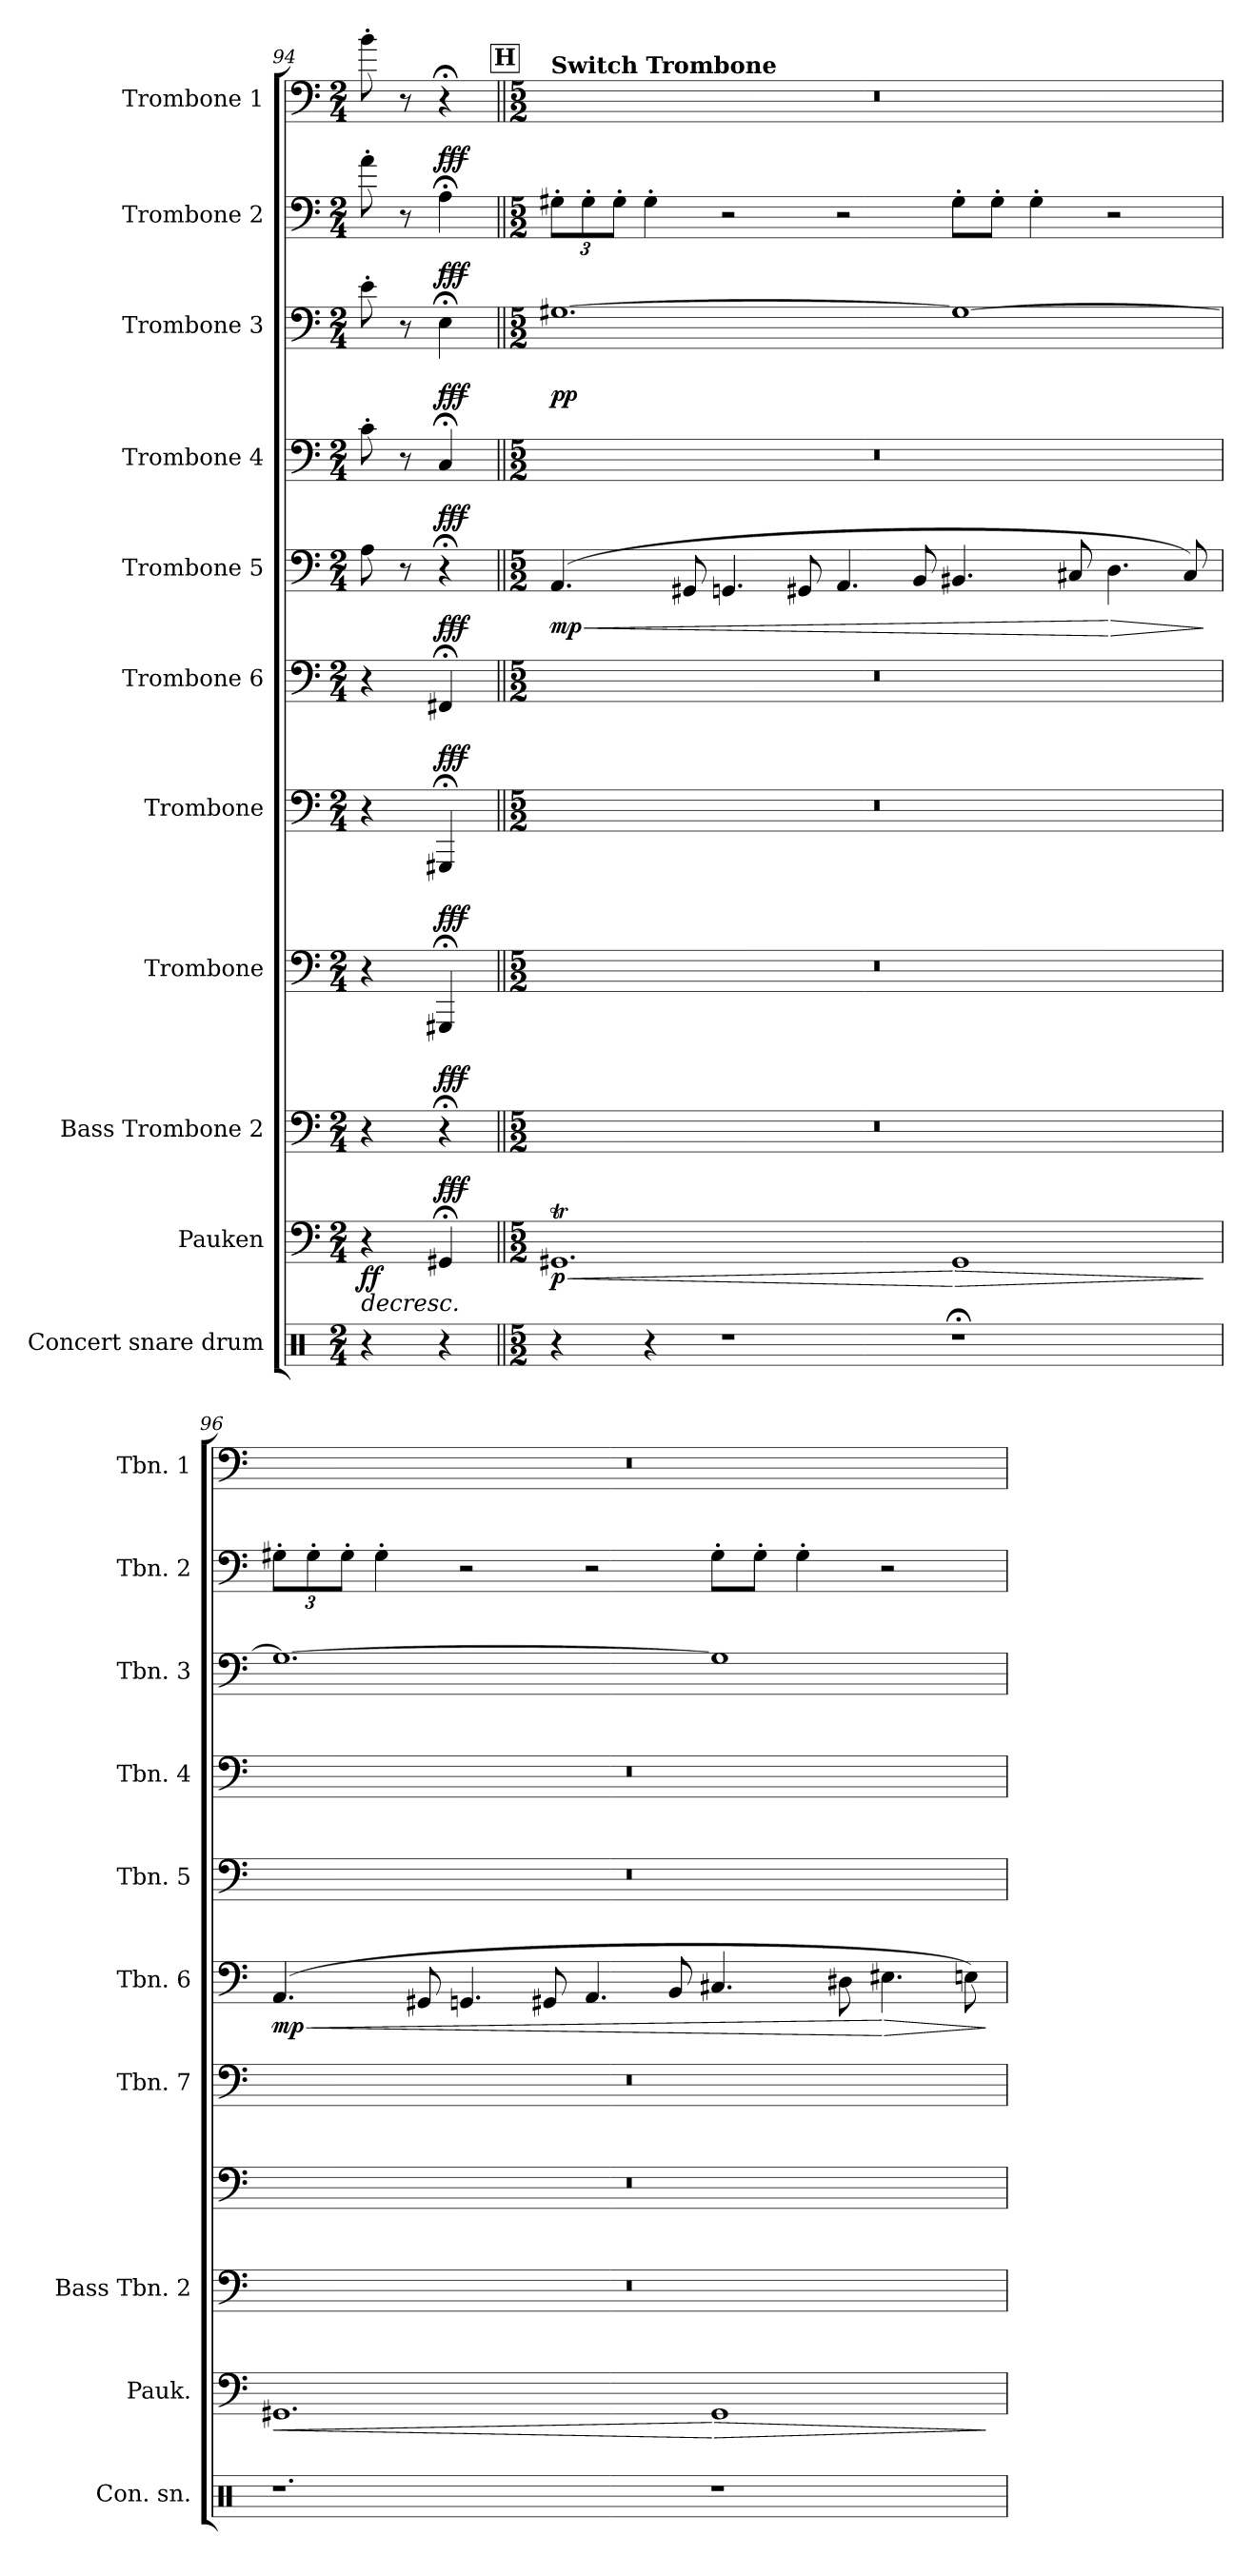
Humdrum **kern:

**kern	**kern	**dynam	**kern	**dynam	**kern	**dynam	**kern	**dynam	**kern	**dynam	**kern	**dynam	**kern	**dynam	**kern	**dynam	**kern	**dynam	**kern	**dynam
*part11	*part10	*part10	*part9	*part9	*part8	*part8	*part7	*part7	*part6	*part6	*part5	*part5	*part4	*part4	*part3	*part3	*part2	*part2	*part1	*part1
*staff11	*staff10	*staff10	*staff9	*staff9	*staff8	*staff8	*staff7	*staff7	*staff6	*staff6	*staff5	*staff5	*staff4	*staff4	*staff3	*staff3	*staff2	*staff2	*staff1	*staff1
*I"Concert snare drum	*I"Pauken	*	*I"Bass Trombone 2	*	*I"Trombone	*	*I"Trombone	*	*I"Trombone 6	*	*I"Trombone 5	*	*I"Trombone 4	*	*I"Trombone 3	*	*I"Trombone 2	*	*I"Trombone 1	*
*I'Con. sn.	*I'Pauk.	*	*I'Bass Tbn. 2	*	*	*	*I'Tbn. 7	*	*I'Tbn. 6	*	*I'Tbn. 5	*	*I'Tbn. 4	*	*I'Tbn. 3	*	*I'Tbn. 2	*	*I'Tbn. 1	*
*clefX	*clefF4	*	*clefF4	*	*clefF4	*	*clefF4	*	*clefF4	*	*clefF4	*	*clefF4	*	*clefF4	*	*clefF4	*	*clefF4	*
*k[]	*k[]	*	*k[]	*	*k[]	*	*k[]	*	*k[]	*	*k[]	*	*k[]	*	*k[]	*	*k[]	*	*k[]	*
*M2/4	*M2/4	*	*M2/4	*	*M2/4	*	*M2/4	*	*M2/4	*	*M2/4	*	*M2/4	*	*M2/4	*	*M2/4	*	*M2/4	*
=94	=94	=94	=94	=94	=94	=94	=94	=94	=94	=94	=94	=94	=94	=94	=94	=94	=94	=94	=94	=94
!	!	!LO:HP:b	!	!	!	!	!	!	!	!	!	!	!	!	!	!	!	!	!	!
!	!	!LO:DY:n=1:b	!	!	!	!	!	!	!	!	!	!	!	!	!	!	!	!	!	!
4r	4r	> ff	4r	.	4r	.	4r	.	4r	.	8A\	.	8c'\	.	8e'\	.	8a'\	.	8b'\	.
.	.	.	.	.	.	.	.	.	.	.	8r	.	8r	.	8r	.	8r	.	8r	.
!	!	!	!	!LO:HP:b	!	!LO:HP:b	!	!LO:HP:b	!	!LO:HP:b	!	!LO:HP:b	!	!LO:HP:b	!	!LO:HP:b	!	!LO:HP:b	!	!LO:HP:b
!	!	!	!	!LO:DY:n=1:b	!	!LO:DY:n=1:b	!	!LO:DY:n=1:b	!	!LO:DY:n=1:b	!	!LO:DY:n=1:b	!	!LO:DY:n=1:b	!	!LO:DY:n=1:b	!	!LO:DY:n=1:b	!	!LO:DY:n=1:b
4r	4GG#X;</	.	4r;<	> fff	4GGG#X;</	> fff	4GGG#X;</	> fff	4FF#X;</	> fff	4r;<	> fff	4C;</	> fff	4E;<\	> fff	4A;<\	> fff	4r;<	> fff
.	.	.	.	]	.	]	.	]	.	]	.	]	.	]	.	]	.	]	.	]
!!LO:PB:g=z
!!LO:REH:place=s1:a:B:fs=14:t=H
=95||	=95||	=95||	=95||	=95||	=95||	=95||	=95||	=95||	=95||	=95||	=95||	=95||	=95||	=95||	=95||	=95||	=95||	=95||	=95||	=95||
*M5/2	*M5/2	*	*M5/2	*	*M5/2	*	*M5/2	*	*M5/2	*	*M5/2	*	*M5/2	*	*M5/2	*	*M5/2	*	*M5/2	*
!	!	!LO:HP:b	!	!	!	!	!	!	!	!	!	!LO:HP:b	!	!	!	!	!	!	!	!
*	*	*	*	*	*	*	*	*	*	*	*	*	*	*	*	*	*Xbrackettup	*	*	*
!	!	!	!	!	!	!	!	!	!	!	!	!	!	!	!	!	!	!	!LO:TX:a:B:t=Switch Trombone	!
!	!	!LO:DY:n=1:b	!	!	!	!	!	!	!	!	!	!LO:DY:n=1:b	!	!	!	!LO:DY:b	!	!	!	!
4r	1.GG#Xt	< p	2%5r	.	2%5r	.	2%5r	.	2%5r	.	(>4.AA/	< mp	2%5r	.	[1.G#X	pp	12G#X'\L	.	2%5r	.
.	.	.	.	.	.	.	.	.	.	.	.	.	.	.	.	.	12G#'\	.	.	.
.	.	.	.	.	.	.	.	.	.	.	.	.	.	.	.	.	12G#'\J	.	.	.
4r	.	.	.	.	.	.	.	.	.	.	.	.	.	.	.	.	4G#'\	.	.	.
.	.	.	.	.	.	.	.	.	.	.	8GG#X/	.	.	.	.	.	.	.	.	.
1r	.	.	.	.	.	.	.	.	.	.	4.GGn/	.	.	.	.	.	2r	.	.	.
.	.	.	.	.	.	.	.	.	.	.	8GG#X/	.	.	.	.	.	.	.	.	.
.	.	.	.	.	.	.	.	.	.	.	4.AA/	.	.	.	.	.	2r	.	.	.
.	.	.	.	.	.	.	.	.	.	.	8BB/	.	.	.	.	.	.	.	.	.
!	!	!LO:HP:n=1:b	!	!	!	!	!	!	!	!	!	!	!	!	!	!	!	!	!	!
1r;<	1GG#	] [ >	.	.	.	.	.	.	.	.	4.BB#X/	.	.	.	1G#_	.	8G#'\L	.	.	.
.	.	.	.	.	.	.	.	.	.	.	.	.	.	.	.	.	8G#'\J	.	.	.
.	.	.	.	.	.	.	.	.	.	.	.	.	.	.	.	.	4G#'\	.	.	.
.	.	.	.	.	.	.	.	.	.	.	8C#X/	.	.	.	.	.	.	.	.	.
!	!	!	!	!	!	!	!	!	!	!	!	!LO:HP:n=1:b	!	!	!	!	!	!	!	!
.	.	.	.	.	.	.	.	.	.	.	4.D\	[ >	.	.	.	.	2r	.	.	.
.	.	.	.	.	.	.	.	.	.	.	8C#/)	.	.	.	.	.	.	.	.	.
.	.	]	.	.	.	.	.	.	.	.	.	]	.	.	.	.	.	.	.	.
!!LO:PB:g=z
=96	=96	=96	=96	=96	=96	=96	=96	=96	=96	=96	=96	=96	=96	=96	=96	=96	=96	=96	=96	=96
!	!	!LO:HP:b	!	!	!	!	!	!	!	!LO:HP:b	!	!	!	!	!	!	!	!	!	!
!	!	!	!	!	!	!	!	!	!	!LO:DY:n=1:b	!	!	!	!	!	!	!	!	!	!
1.r	1.GG#X	<	2%5r	.	2%5r	.	2%5r	.	(>4.AA/	< mp	2%5r	.	2%5r	.	1.G#_	.	12G#X'\L	.	2%5r	.
.	.	.	.	.	.	.	.	.	.	.	.	.	.	.	.	.	12G#'\	.	.	.
.	.	.	.	.	.	.	.	.	.	.	.	.	.	.	.	.	12G#'\J	.	.	.
.	.	.	.	.	.	.	.	.	.	.	.	.	.	.	.	.	4G#'\	.	.	.
.	.	.	.	.	.	.	.	.	8GG#X/	.	.	.	.	.	.	.	.	.	.	.
.	.	.	.	.	.	.	.	.	4.GGn/	.	.	.	.	.	.	.	2r	.	.	.
.	.	.	.	.	.	.	.	.	8GG#X/	.	.	.	.	.	.	.	.	.	.	.
.	.	.	.	.	.	.	.	.	4.AA/	.	.	.	.	.	.	.	2r	.	.	.
.	.	.	.	.	.	.	.	.	8BB/	.	.	.	.	.	.	.	.	.	.	.
!	!	!LO:HP:n=1:b	!	!	!	!	!	!	!	!	!	!	!	!	!	!	!	!	!	!
1r	1GG#	[ >	.	.	.	.	.	.	4.C#X/	.	.	.	.	.	1G#]	.	8G#'\L	.	.	.
.	.	.	.	.	.	.	.	.	.	.	.	.	.	.	.	.	8G#'\J	.	.	.
.	.	.	.	.	.	.	.	.	.	.	.	.	.	.	.	.	4G#'\	.	.	.
.	.	.	.	.	.	.	.	.	8D#X\	.	.	.	.	.	.	.	.	.	.	.
!	!	!	!	!	!	!	!	!	!	!LO:HP:n=1:b	!	!	!	!	!	!	!	!	!	!
.	.	.	.	.	.	.	.	.	4.E#X\	[ >	.	.	.	.	.	.	2r	.	.	.
.	.	.	.	.	.	.	.	.	8En\)	.	.	.	.	.	.	.	.	.	.	.
.	.	]	.	.	.	.	.	.	.	]	.	.	.	.	.	.	.	.	.	.
=	=	=	=	=	=	=	=	=	=	=	=	=	=	=	=	=	=	=	=	=
*-	*-	*-	*-	*-	*-	*-	*-	*-	*-	*-	*-	*-	*-	*-	*-	*-	*-	*-	*-	*-
